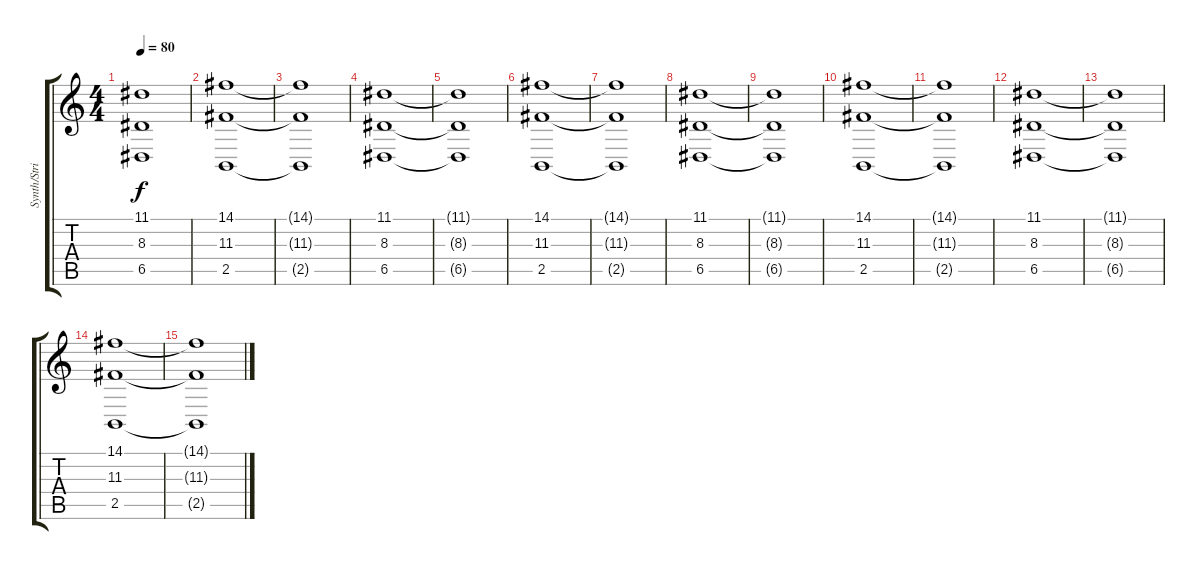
\track ("Synth/Strings" "Synth/Stri") {instrument synthstrings1}
\staff {score tabs}
\tuning (E4 B3 G3 D3 A2 E2) {hide}
\ts (4 4)
\tempo 80
\clef g2
\ks c
(11.1{t} 8.3{t} 6.5{t}).1{dy f} |
(14.1 11.3 2.5).1 |
(14.1{t} 11.3{t} 2.5{t}).1 |
(11.1 8.3 6.5).1 |
(11.1{t} 8.3{t} 6.5{t}).1 |
(14.1 11.3 2.5).1 |
(14.1{t} 11.3{t} 2.5{t}).1 |
(11.1 8.3 6.5).1 |
(11.1{t} 8.3{t} 6.5{t}).1 |
(14.1 11.3 2.5).1 |
(14.1{t} 11.3{t} 2.5{t}).1 |
(11.1 8.3 6.5).1 |
(11.1{t} 8.3{t} 6.5{t}).1 |
(14.1 11.3 2.5).1 |
(14.1{t} 11.3{t} 2.5{t}).1
